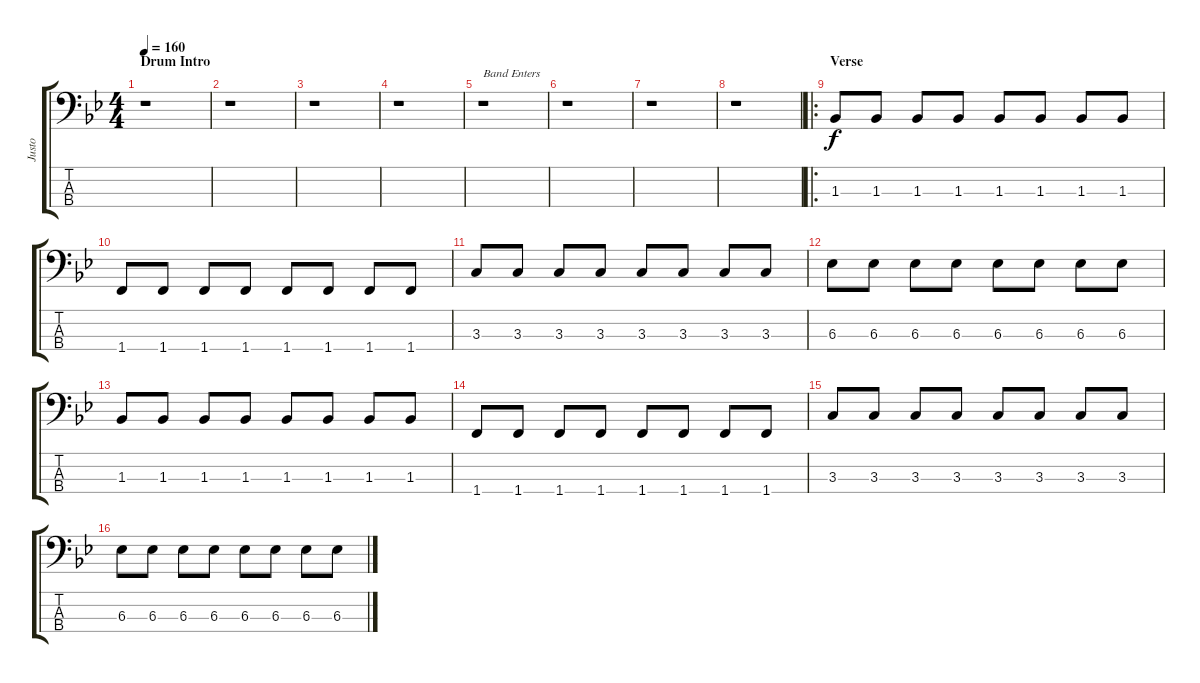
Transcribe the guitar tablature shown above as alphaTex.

\track ("Justo" "Justo") {instrument electricbasspick}
\staff {score tabs}
\tuning (G2 D2 A1 E1) {hide}
\ts (4 4)
\section ("" "Drum Intro")
\tempo 160
\clef f4
\ks bb
r.1{dy f instrument electricbasspick} |
r.1 |
r.1 |
r.1 |
r.1{txt "Band Enters"} |
r.1 |
r.1 |
r.1 |
\ro
\section ("" "Verse")
1.3.8 1.3.8 1.3.8 1.3.8 1.3.8 1.3.8 1.3.8 1.3.8 |
1.4.8 1.4.8 1.4.8 1.4.8 1.4.8 1.4.8 1.4.8 1.4.8 |
3.3.8 3.3.8 3.3.8 3.3.8 3.3.8 3.3.8 3.3.8 3.3.8 |
6.3.8 6.3.8 6.3.8 6.3.8 6.3.8 6.3.8 6.3.8 6.3.8 |
1.3.8 1.3.8 1.3.8 1.3.8 1.3.8 1.3.8 1.3.8 1.3.8 |
1.4.8 1.4.8 1.4.8 1.4.8 1.4.8 1.4.8 1.4.8 1.4.8 |
3.3.8 3.3.8 3.3.8 3.3.8 3.3.8 3.3.8 3.3.8 3.3.8 |
6.3.8 6.3.8 6.3.8 6.3.8 6.3.8 6.3.8 6.3.8 6.3.8
